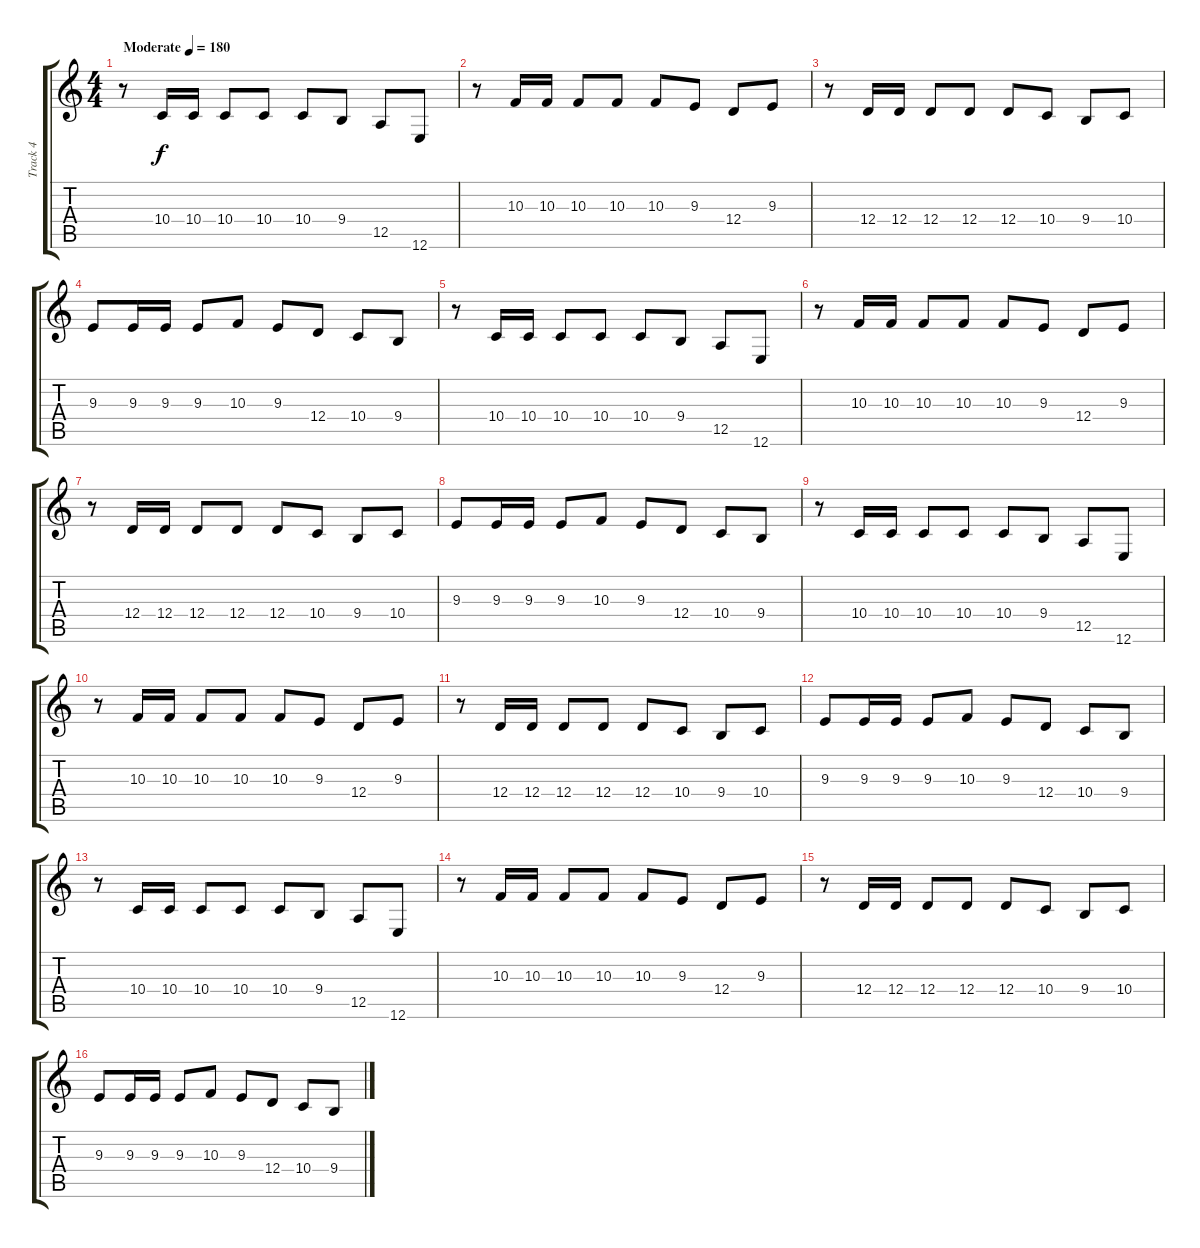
\track ("Track 4" "Track 4") {instrument trumpet}
\staff {score tabs}
\tuning (E4 B3 G3 D3 A2 E2) {hide}
\ts (4 4)
\tempo (180 "Moderate")
\clef g2
\ks c
r.8{dy f instrument trumpet} 10.4.16 10.4.16 10.4.8 10.4.8 10.4.8 9.4.8 12.5.8 12.6.8 |
r.8 10.3.16 10.3.16 10.3.8 10.3.8 10.3.8 9.3.8 12.4.8 9.3.8 |
r.8 12.4.16 12.4.16 12.4.8 12.4.8 12.4.8 10.4.8 9.4.8 10.4.8 |
9.3.8 9.3.16 9.3.16 9.3.8 10.3.8 9.3.8 12.4.8 10.4.8 9.4.8 |
r.8 10.4.16 10.4.16 10.4.8 10.4.8 10.4.8 9.4.8 12.5.8 12.6.8 |
r.8 10.3.16 10.3.16 10.3.8 10.3.8 10.3.8 9.3.8 12.4.8 9.3.8 |
r.8 12.4.16 12.4.16 12.4.8 12.4.8 12.4.8 10.4.8 9.4.8 10.4.8 |
9.3.8 9.3.16 9.3.16 9.3.8 10.3.8 9.3.8 12.4.8 10.4.8 9.4.8 |
r.8 10.4.16 10.4.16 10.4.8 10.4.8 10.4.8 9.4.8 12.5.8 12.6.8 |
r.8 10.3.16 10.3.16 10.3.8 10.3.8 10.3.8 9.3.8 12.4.8 9.3.8 |
r.8 12.4.16 12.4.16 12.4.8 12.4.8 12.4.8 10.4.8 9.4.8 10.4.8 |
9.3.8 9.3.16 9.3.16 9.3.8 10.3.8 9.3.8 12.4.8 10.4.8 9.4.8 |
r.8 10.4.16 10.4.16 10.4.8 10.4.8 10.4.8 9.4.8 12.5.8 12.6.8 |
r.8 10.3.16 10.3.16 10.3.8 10.3.8 10.3.8 9.3.8 12.4.8 9.3.8 |
r.8 12.4.16 12.4.16 12.4.8 12.4.8 12.4.8 10.4.8 9.4.8 10.4.8 |
9.3.8 9.3.16 9.3.16 9.3.8 10.3.8 9.3.8 12.4.8 10.4.8 9.4.8
